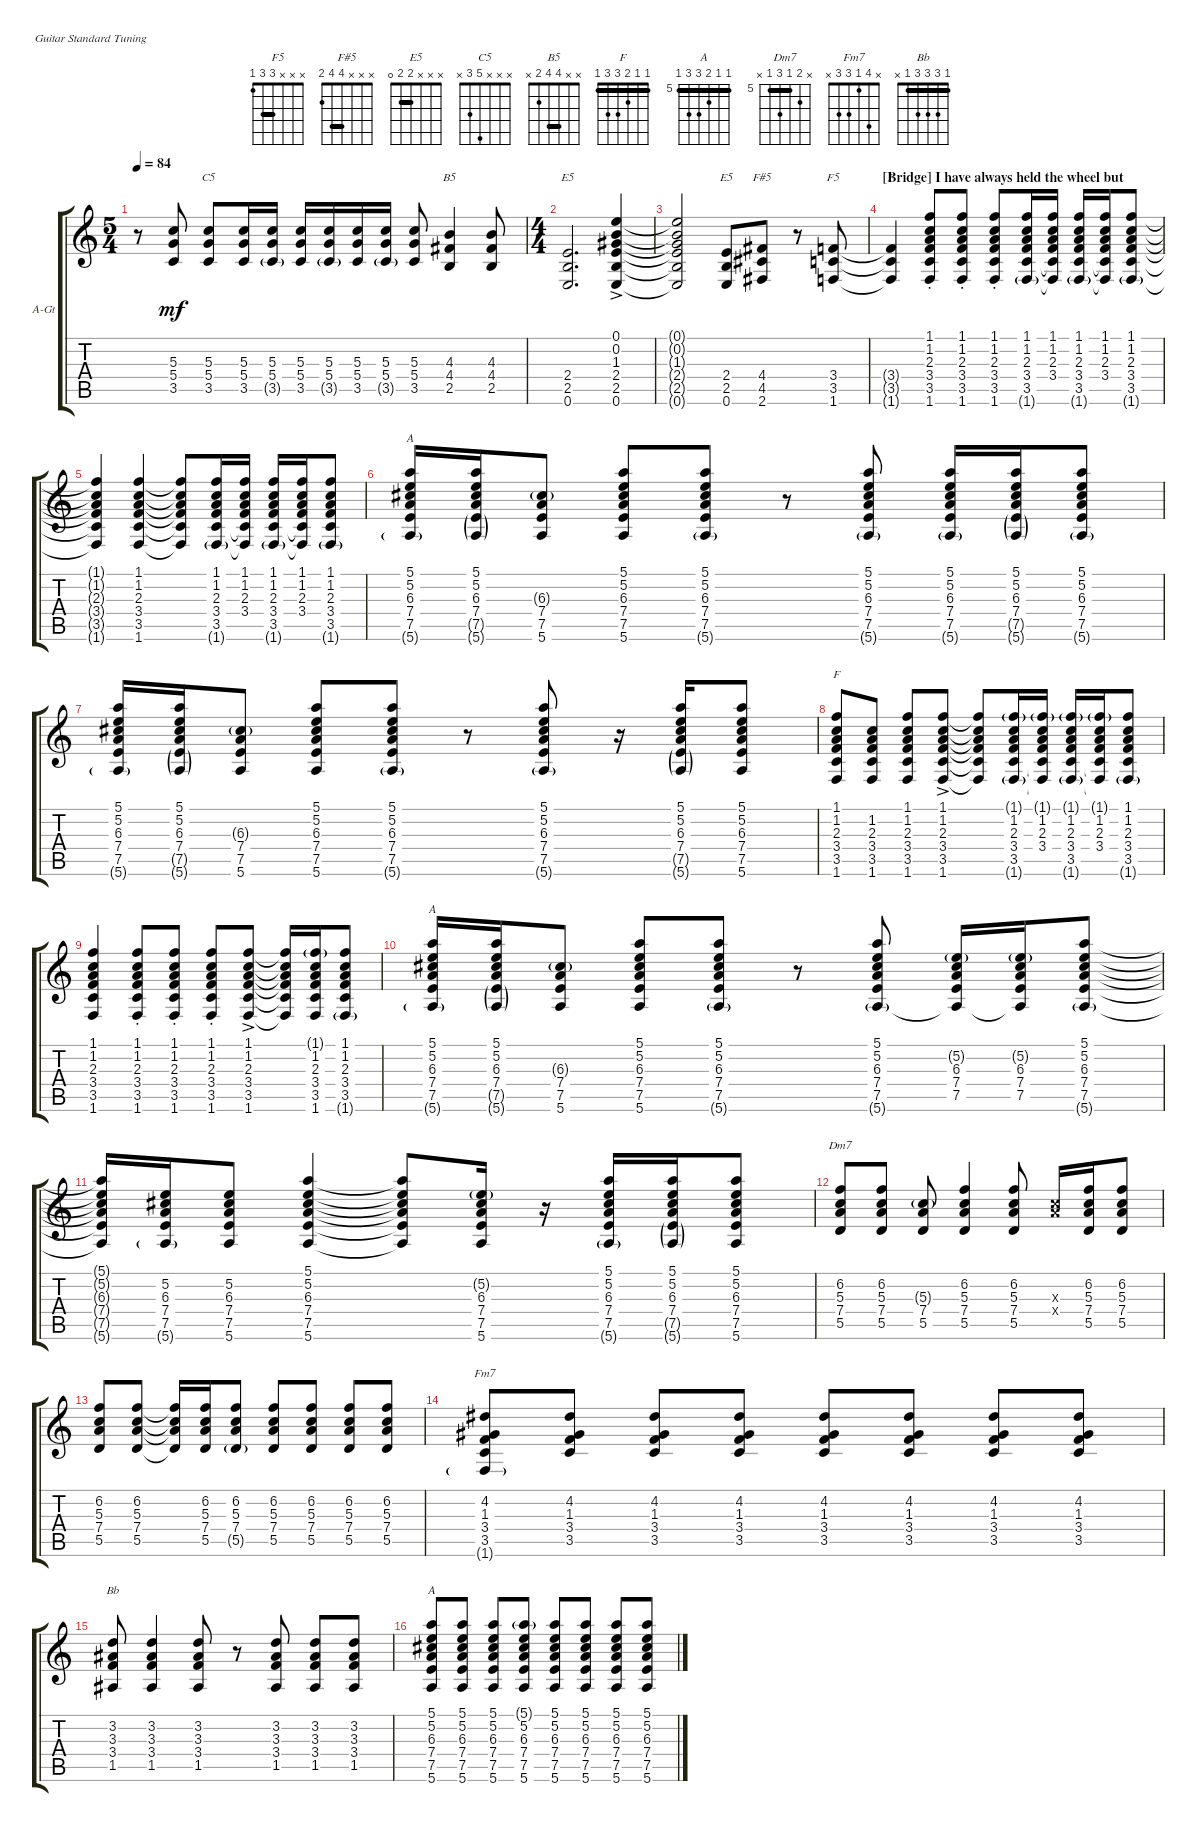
\defaultSystemsLayout 4
\bracketExtendMode groupsimilarinstruments
\firstSystemTrackNameOrientation horizontal
\otherSystemsTrackNameOrientation horizontal
\track ("Acoustic Guitar" "A-Gt") {instrument acousticguitarsteel}
\staff {score tabs}
\tuning (E4 B3 G3 D3 A2 E2)
\chord ("F5" x x x 3 3 1) {barre 3}
\chord ("F#5" x x x 4 4 2) {barre 4}
\chord ("E5" x x x 2 2 0) {barre 2}
\chord ("C5" x x x 5 3 x)
\chord ("B5" x x 4 4 2 x) {barre 4}
\chord ("F" 1 1 2 3 3 1) {barre (1 1)}
\chord ("A" 5 5 6 7 7 5) {firstfret 5 barre (5 5)}
\chord ("Dm7" x 6 5 7 5 x) {firstfret 5 barre 5}
\chord ("Fm7" x 4 1 3 3 x)
\chord ("Bb" 1 3 3 3 1 x) {barre 1}
\ts (5 4)
\tempo 84
\clef g2
\ks aminor
r.8{dy mf} (3.5 5.4 5.3).8 (3.5 5.4 5.3).8{ch "C5"} (3.5 5.4 5.3).16 (5.4 5.3 3.5{g}).16 (3.5 5.4 5.3).16 (3.5{g} 5.4 5.3).16 (3.5 5.4 5.3).16 (3.5{g} 5.4 5.3).16 (3.5 5.4 5.3).8 (2.5 4.3 4.4).4{ch "B5"} (2.5 4.3 4.4).8 |
\ts (4 4)
(2.4 2.5 0.6).2{d ch "E5"} (2.4 2.5 0.6 0.1{ac} 0.2{ac} 1.3{ac}).4 |
(2.4{t} 2.5{t} 0.6{t} 0.1{t} 0.2{t} 1.3{t}).2 (2.4 0.6 2.5).8{ch "E5"} (4.4 2.6 4.5).8{ch "F#5"} r.8 (3.4 1.6 3.5).8{ch "F5"} |
\section ("" "[Bridge] I have always held the wheel but ")
(3.4{t} 1.6{t} 3.5{t}).4{ch "F"} (3.4{st} 1.6{st} 3.5{st} 2.3{st} 1.2{st} 1.1{st}).8 (3.4{st} 1.6{st} 3.5{st} 2.3{st} 1.2{st} 1.1{st}).8 (3.4{st} 1.6{st} 3.5{st} 2.3{st} 1.2{st} 1.1{st}).8 (3.4 1.6{g} 3.5 2.3 1.2 1.1).16 (3.4 1.6{t} 3.5{t} 2.3 1.2 1.1).16 (3.4 1.6{g} 3.5 2.3 1.2 1.1).16 (3.4 1.6{t} 3.5{t} 2.3 1.2 1.1).16 (3.4 1.6{g} 3.5 2.3 1.2 1.1).8 |
(3.4{t} 1.6{t} 3.5{t} 2.3{t} 1.2{t} 1.1{t}).4 (3.4 1.6 3.5 2.3 1.2 1.1).4 (3.4{t} 1.6{t} 3.5{t} 2.3{t} 1.2{t} 1.1{t}).8 (3.4 1.6{g} 3.5 2.3 1.2 1.1).16 (3.4 1.6{t} 3.5{t} 2.3 1.2 1.1).16 (3.4 1.6{g} 3.5 2.3 1.2 1.1).16 (3.4 1.6{t} 3.5{t} 2.3 1.2 1.1).16 (3.4 1.6{g} 3.5 2.3 1.2 1.1).8 |
(5.6{g} 7.5 7.4 6.3 5.1 5.2).16{ch "A"} (5.6{g} 7.5{g} 7.4 6.3 5.1 5.2).16 (5.6 7.5 7.4 6.3{g}).8 (5.6 7.5 7.4 6.3 5.1 5.2).8 (5.6{g} 7.5 7.4 6.3 5.1 5.2).8 r.8 (5.6{g} 7.5 7.4 6.3 5.1 5.2).8 (5.6{g} 7.5 7.4 6.3 5.1 5.2).16 (5.6{g} 7.5{g} 7.4 6.3 5.1 5.2).16 (5.6{g} 7.5 7.4 6.3 5.1 5.2).8 |
(5.6{g} 7.5 7.4 6.3 5.1 5.2).16 (5.6{g} 7.5{g} 7.4 6.3 5.1 5.2).16 (5.6 7.5 7.4 6.3{g}).8 (5.6 7.5 7.4 6.3 5.1 5.2).8 (5.6{g} 7.5 7.4 6.3 5.1 5.2).8 r.8 (5.6{g} 7.5 7.4 6.3 5.1 5.2).8 r.16 (5.6{g} 7.5{g} 7.4 6.3 5.1 5.2).16 (5.6 7.5 7.4 6.3 5.1 5.2).8 |
(3.4 1.6 3.5 2.3 1.2 1.1).8{ch "F"} (3.4 1.6 3.5 2.3 1.2).8 (3.4 1.6 3.5 2.3 1.2 1.1).8 (3.4 1.6 3.5 2.3{ac} 1.2{ac} 1.1{ac}).8 (3.4{t} 1.6{t} 3.5{t} 2.3{t} 1.2{t} 1.1{t}).8 (3.4 1.6{g} 3.5 2.3 1.2 1.1{g}).16 (3.4 1.6{t} 3.5{t} 2.3 1.2 1.1{g}).16 (3.4 1.6{g} 3.5 2.3 1.2 1.1{g}).16 (3.4 1.6{t} 3.5{t} 2.3 1.2 1.1{g}).16 (3.4 1.6{g} 3.5 2.3 1.2 1.1).8 |
(3.4 1.6 3.5 2.3 1.2 1.1).4 (3.4{st} 1.6{st} 3.5{st} 2.3{st} 1.2{st} 1.1{st}).8 (3.4{st} 1.6{st} 3.5{st} 2.3{st} 1.2{st} 1.1{st}).8 (3.4{st} 1.6{st} 3.5{st} 2.3{st} 1.2{st} 1.1{st}).8 (3.4 1.6 3.5 2.3{ac} 1.2{ac} 1.1).8 (3.4{t} 1.6{t} 3.5{t} 2.3{t} 1.2{t} 1.1{t}).16 (3.4 1.6 3.5 2.3 1.2 1.1{g}).16 (3.4 1.6{g} 3.5 2.3 1.2 1.1).8 |
(5.6{g} 7.5 7.4 6.3 5.1 5.2).16{ch "A"} (5.6{g} 7.5{g} 7.4 6.3 5.1 5.2).16 (5.6 7.5 7.4 6.3{g}).8 (5.6 7.5 7.4 6.3 5.1 5.2).8 (5.6{g} 7.5 7.4 6.3 5.1 5.2).8 r.8 (5.6{g} 7.5 7.4 6.3 5.1 5.2).8 (5.6{t} 7.5 7.4 6.3 5.2{g}).16 (5.6{t} 7.5 7.4 6.3 5.2{g}).16 (5.6{g} 7.5 7.4 6.3 5.1 5.2).8 |
(5.6{t} 7.5{t} 7.4{t} 6.3{t} 5.1{t} 5.2{t}).16 (5.6{g} 7.5 7.4 6.3 5.2).16 (5.6 7.5 7.4 6.3 5.2).8 (5.6 7.5 7.4 6.3 5.1 5.2).4 (5.6{t} 7.5{t} 7.4{t} 6.3{t} 5.1{t} 5.2{t}).8 (5.6 7.5 7.4 6.3 5.2{g}).16 r.16 (5.6{g} 7.5 7.4 6.3 5.1 5.2).16 (5.6{g} 7.5{g} 7.4 6.3 5.1 5.2).16 (5.6 7.5 7.4 6.3 5.1 5.2).8 |
(5.5 7.4 5.3 6.2).8{ch "Dm7"} (5.5 7.4 5.3 6.2).8 (5.5 7.4 5.3{g}).8 (5.5 7.4 5.3 6.2).4 (5.5 7.4 5.3 6.2).8 (5.3{x} 7.4{x}).16 (5.5 7.4 5.3 6.2).16 (5.5 7.4 5.3 6.2).8 |
(5.5 7.4 5.3 6.2).8 (5.5 7.4 5.3 6.2).8 (5.5{t} 7.4{t} 5.3{t} 6.2{t}).16 (5.5 7.4 5.3 6.2).16 (5.5{g} 7.4 5.3 6.2).8 (5.5 7.4 5.3 6.2).8 (5.5 7.4 5.3 6.2).8 (5.5 7.4 5.3 6.2).8 (5.5 7.4 5.3 6.2).8 |
(4.2 1.3 3.4 3.5 1.6{g}).8{ch "Fm7"} (4.2 1.3 3.4 3.5).8 (4.2 1.3 3.4 3.5).8 (4.2 1.3 3.4 3.5).8 (4.2 1.3 3.4 3.5).8 (4.2 1.3 3.4 3.5).8 (4.2 1.3 3.4 3.5).8 (4.2 1.3 3.4 3.5).8 |
(3.2 3.4 1.5 3.3).8{ch "Bb"} (3.2 3.4 1.5 3.3).4 (3.2 3.4 1.5 3.3).8 r.8 (3.2 3.4 1.5 3.3).8 (3.2 3.4 1.5 3.3).8 (3.2 3.4 1.5 3.3).8 |
(5.6 7.5 7.4 6.3 5.2 5.1).8{ch "A"} (5.6 7.5 7.4 6.3 5.2 5.1).8 (5.6 7.5 7.4 6.3 5.2 5.1).8 (5.6 7.5 7.4 6.3 5.2 5.1{g}).8 (5.6 7.5 7.4 6.3 5.2 5.1).8 (5.6 7.5 7.4 6.3 5.2 5.1).8 (5.6 7.5 7.4 6.3 5.2 5.1).8 (5.6 7.5 7.4 6.3 5.2 5.1).8
